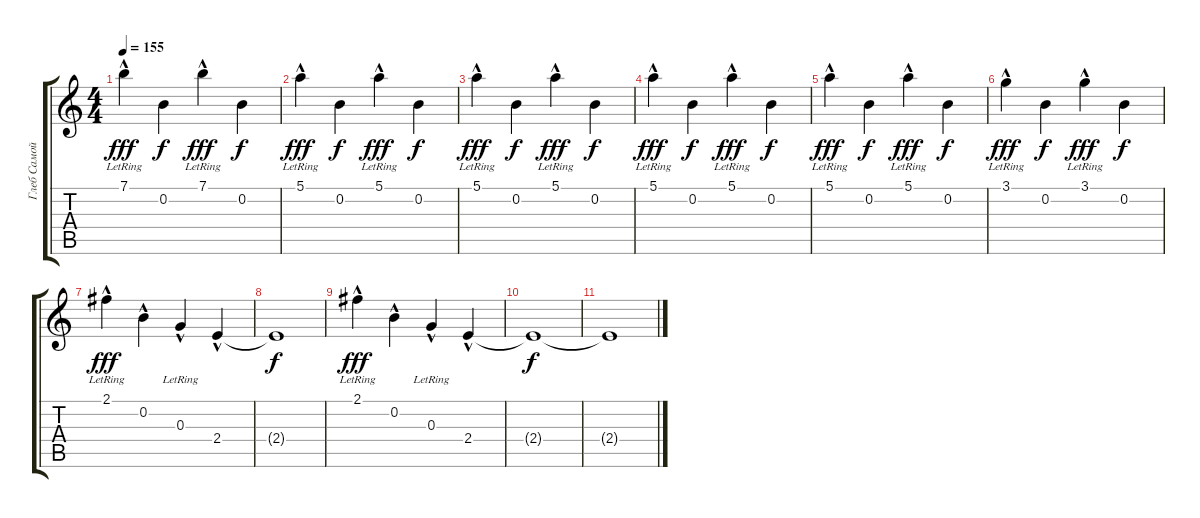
\track ("Глеб Самойлов" "Глеб Самой") {instrument electricguitarclean}
\staff {score tabs}
\tuning (E4 B3 G3 D3 A2 E2) {hide}
\ts (4 4)
\tempo 155
\clef g2
\ks c
7.1{hac lr}.4{dy fff} 0.2.4{dy f} 7.1{hac lr}.4{dy fff} 0.2.4{dy f} |
5.1{hac lr}.4{dy fff} 0.2.4{dy f} 5.1{hac lr}.4{dy fff} 0.2.4{dy f} |
5.1{hac lr}.4{dy fff} 0.2.4{dy f} 5.1{hac lr}.4{dy fff} 0.2.4{dy f} |
5.1{hac lr}.4{dy fff} 0.2.4{dy f} 5.1{hac lr}.4{dy fff} 0.2.4{dy f} |
5.1{hac lr}.4{dy fff} 0.2.4{dy f} 5.1{hac lr}.4{dy fff} 0.2.4{dy f} |
3.1{hac lr}.4{dy fff} 0.2.4{dy f} 3.1{hac lr}.4{dy fff} 0.2.4{dy f} |
2.1{hac lr}.4{dy fff} 0.2{hac}.4 0.3{hac lr}.4 2.4{hac}.4 |
2.4{t}.1{dy f} |
2.1{hac lr}.4{dy fff} 0.2{hac}.4 0.3{hac lr}.4 2.4{hac}.4 |
2.4{t}.1{dy f} |
2.4{t}.1
